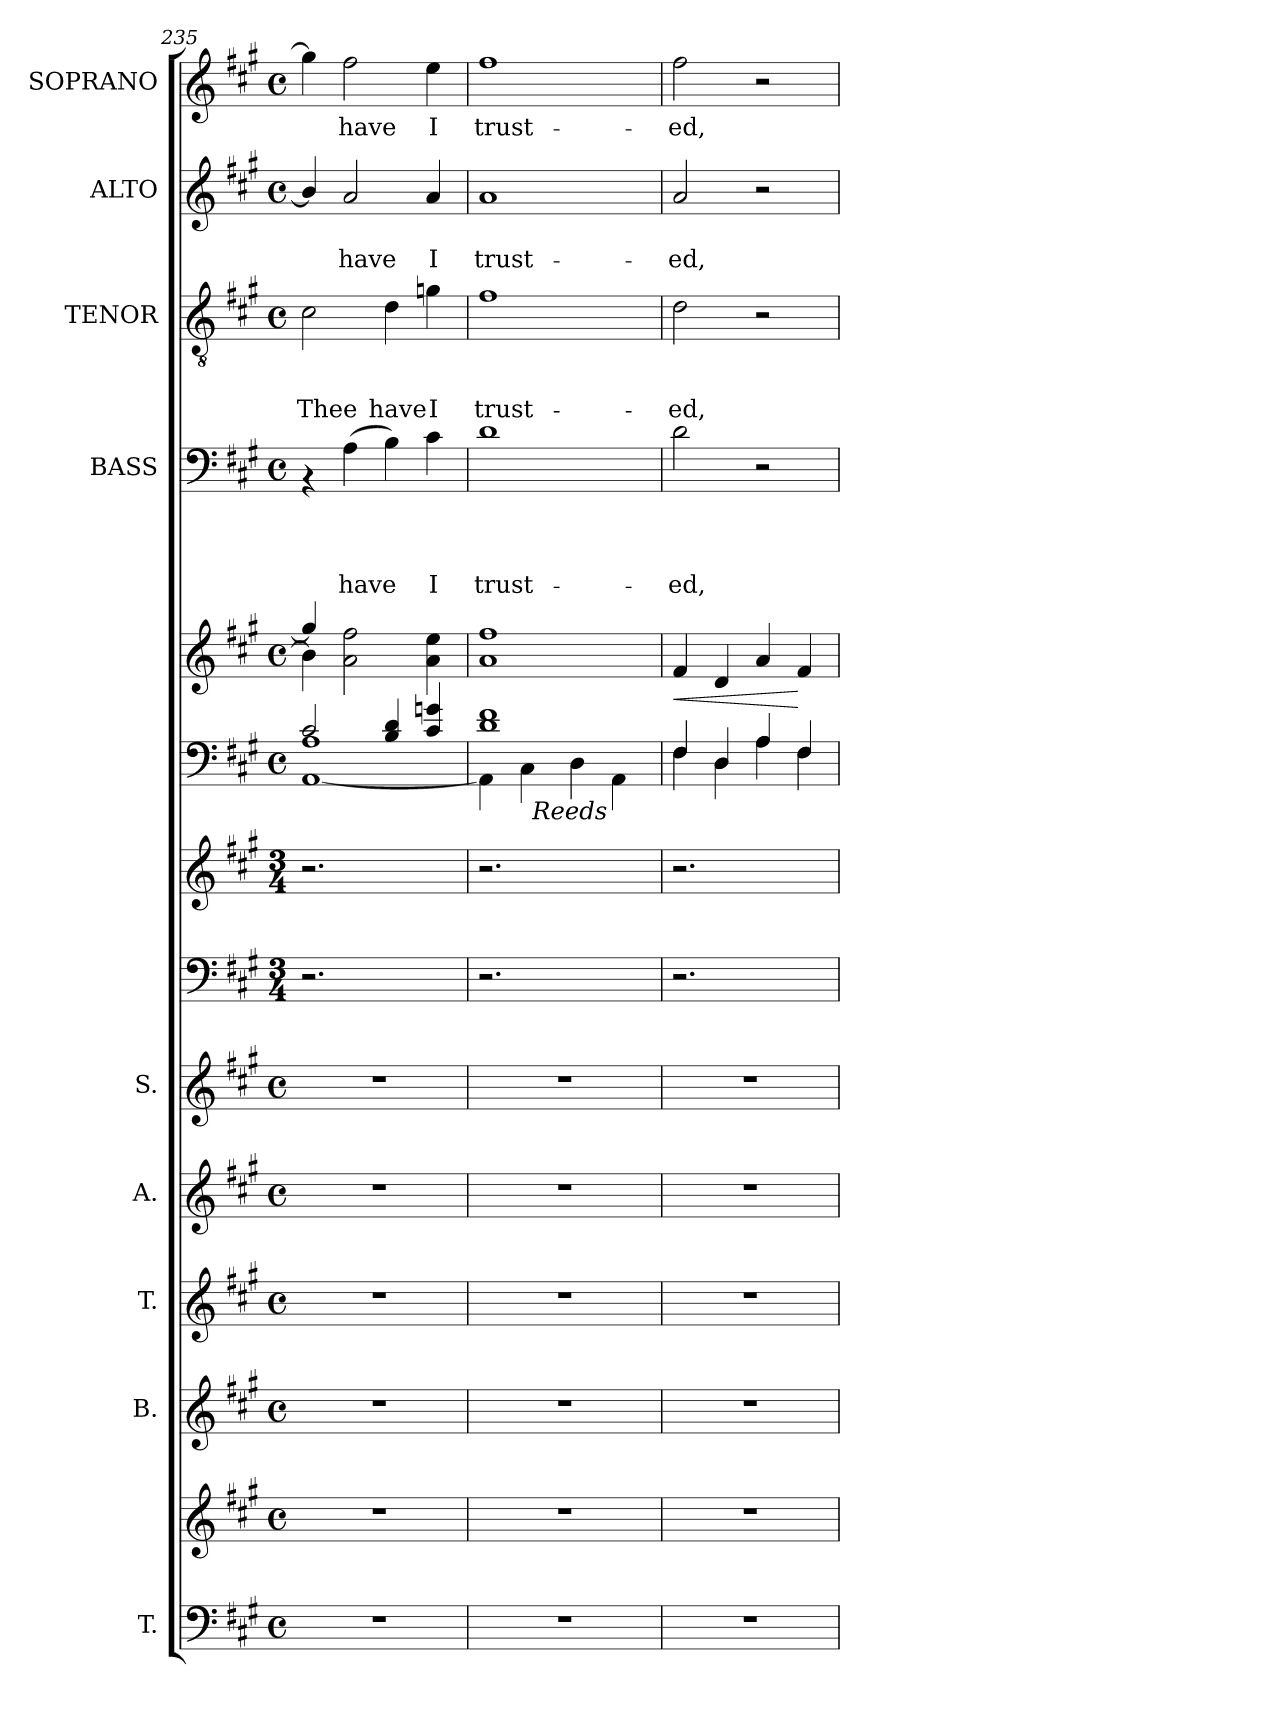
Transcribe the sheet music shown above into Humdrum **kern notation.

**kern	**kern	**kern	**kern	**kern	**kern	**kern	**kern	**kern	**kern	**dynam	**kern	**text	**text	**text	**text	**kern	**text	**text	**text	**kern	**text	**text	**kern	**text
*part13	*part13	*part12	*part11	*part10	*part9	*part8	*part7	*part6	*part5	*part5	*part4	*part4	*part4	*part4	*part4	*part3	*part3	*part3	*part3	*part2	*part2	*part2	*part1	*part1
*staff14	*staff13	*staff12	*staff11	*staff10	*staff9	*staff8	*staff7	*staff6	*staff5	*staff5	*staff4	*staff4	*staff4	*staff4	*staff4	*staff3	*staff3	*staff3	*staff3	*staff2	*staff2	*staff2	*staff1	*staff1
*I"T.	*	*I"B.	*I"T.	*I"A.	*I"S.	*	*	*	*	*	*I"BASS	*	*	*	*	*I"TENOR	*	*	*	*I"ALTO	*	*	*I"SOPRANO	*
*	*	*	*	*	*	*	*	*	*	*	*I'B.	*	*	*	*	*I'T.	*	*	*	*I'A.	*	*	*I'S.	*
*clefF4	*clefG2	*clefG2	*clefG2	*clefG2	*clefG2	*clefF4	*clefG2	*clefF4	*clefG2	*	*clefF4	*	*	*	*	*clefGv2	*	*	*	*clefG2	*	*	*clefG2	*
*k[f#c#g#]	*k[f#c#g#]	*k[f#c#g#]	*k[f#c#g#]	*k[f#c#g#]	*k[f#c#g#]	*k[f#c#g#]	*k[f#c#g#]	*k[f#c#g#]	*k[f#c#g#]	*	*k[f#c#g#]	*	*	*	*	*k[f#c#g#]	*	*	*	*k[f#c#g#]	*	*	*k[f#c#g#]	*
*A:	*A:	*A:	*A:	*A:	*A:	*A:	*A:	*A:	*A:	*	*A:	*	*	*	*	*A:	*	*	*	*A:	*	*	*A:	*
*M4/4	*M4/4	*M4/4	*M4/4	*M4/4	*M4/4	*M3/4	*M3/4	*M4/4	*M4/4	*	*M4/4	*	*	*	*	*M4/4	*	*	*	*M4/4	*	*	*M4/4	*
*met(c)	*met(c)	*met(c)	*met(c)	*met(c)	*met(c)	*	*	*met(c)	*met(c)	*	*met(c)	*	*	*	*	*met(c)	*	*	*	*met(c)	*	*	*met(c)	*
=235	=235	=235	=235	=235	=235	=235	=235	=235	=235	=235	=235	=235	=235	=235	=235	=235	=235	=235	=235	=235	=235	=235	=235	=235
*	*	*	*	*	*	*	*	*^	*^	*	*	*	*	*	*	*	*	*	*	*	*	*	*	*
!	!	!	!	!	!	!	!	!	!	!	!	!	!	!	!	!	!	!	!	!	!LO:LY:b	!	!	!	!	!
1r	1r	1r	1r	1r	1r	2.r	2.r	2c#/	[<1AA 1A	4gg/]	4b\]	.	4rAA	.	.	.	.	2c#\	.	.	Thee	4b/]	.	.	4gg\]	.
!	!	!	!	!	!	!	!	!	!	!	!	!	!	!	!	!	!LO:LY:b	!	!	!	!	!	!	!LO:LY:b	!	!LO:LY:b
.	.	.	.	.	.	.	.	.	.	2.ryy	2a\ 2ff#\	.	(>4A\	.	.	.	have	.	.	.	.	2a/	.	have	2ff#\	have
!	!	!	!	!	!	!	!	!	!	!	!	!	!	!	!	!	!	!	!	!	!LO:LY:b	!	!	!	!	!
.	.	.	.	.	.	.	.	4B/ 4d/	.	.	.	.	4B\)	.	.	.	.	4d\	.	.	have	.	.	.	.	.
!	!	!	!	!	!	!	!	!	!	!	!	!	!	!	!	!	!LO:LY:b	!	!	!	!LO:LY:b	!	!	!LO:LY:b	!	!LO:LY:b
.	.	.	.	.	.	4ryy	4ryy	4c#/ 4gn/	.	.	4a\ 4ee\	.	4c#\	.	.	.	I	4gn\	.	.	I	4a/	.	I	4ee\	I
=236	=236	=236	=236	=236	=236	=236	=236	=236	=236	=236	=236	=236	=236	=236	=236	=236	=236	=236	=236	=236	=236	=236	=236	=236	=236	=236
!	!	!	!	!	!	!	!	!	!	!	!	!	!	!	!	!	!LO:LY:b	!	!	!	!LO:LY:b	!	!	!LO:LY:b	!	!LO:LY:b
*	*	*	*	*	*	*	*	*	*^	*v	*v	*	*	*	*	*	*	*	*	*	*	*	*	*	*	*
1r	1r	1r	1r	1r	1r	2.r	2.r	1d 1f#	4AA\]	4ryy	1a 1ff#	.	1d	.	.	.	trust-	1f#	.	.	trust-	1a	.	trust-	1ff#	trust-
.	.	.	.	.	.	.	.	.	4C#\	32ryy	.	.	.	.	.	.	.	.	.	.	.	.	.	.	.	.
!	!	!	!	!	!	!	!	!	!	!LO:TX:b:i:t=Reeds	!	!	!	!	!	!	!	!	!	!	!	!	!	!	!	!
.	.	.	.	.	.	.	.	.	.	2ryy	.	.	.	.	.	.	.	.	.	.	.	.	.	.	.	.
.	.	.	.	.	.	.	.	.	4D\	.	.	.	.	.	.	.	.	.	.	.	.	.	.	.	.	.
.	.	.	.	.	.	4ryy	4ryy	.	4AA\	.	.	.	.	.	.	.	.	.	.	.	.	.	.	.	.	.
.	.	.	.	.	.	.	.	.	.	8..ryy	.	.	.	.	.	.	.	.	.	.	.	.	.	.	.	.
!!LO:LB:g=z
=237	=237	=237	=237	=237	=237	=237	=237	=237	=237	=237	=237	=237	=237	=237	=237	=237	=237	=237	=237	=237	=237	=237	=237	=237	=237	=237
!	!	!	!	!	!	!	!	!	!	!	!	!LO:HP:b	!	!	!	!	!LO:LY:b	!	!	!	!LO:LY:b	!	!	!LO:LY:b	!	!LO:LY:b
*	*	*	*	*	*	*	*	*	*v	*v	*	*	*	*	*	*	*	*	*	*	*	*	*	*	*	*
1r	1r	1r	1r	1r	1r	2.r	2.r	4F#/	4F#\	4f#/	<	2d\	.	.	.	-ed,	2d\	.	.	-ed,	2a/	.	-ed,	2ff#\	-ed,
.	.	.	.	.	.	.	.	4D/	4D\	4d/	.	.	.	.	.	.	.	.	.	.	.	.	.	.	.
.	.	.	.	.	.	.	.	4A/	4A\	4a/	.	2r	.	.	.	.	2r	.	.	.	2r	.	.	2r	.
.	.	.	.	.	.	4ryy	4ryy	4F#/	4F#\	4f#/	[	.	.	.	.	.	.	.	.	.	.	.	.	.	.
*	*	*	*	*	*	*	*	*v	*v	*	*	*	*	*	*	*	*	*	*	*	*	*	*	*	*
=	=	=	=	=	=	=	=	=	=	=	=	=	=	=	=	=	=	=	=	=	=	=	=	=
*-	*-	*-	*-	*-	*-	*-	*-	*-	*-	*-	*-	*-	*-	*-	*-	*-	*-	*-	*-	*-	*-	*-	*-	*-
